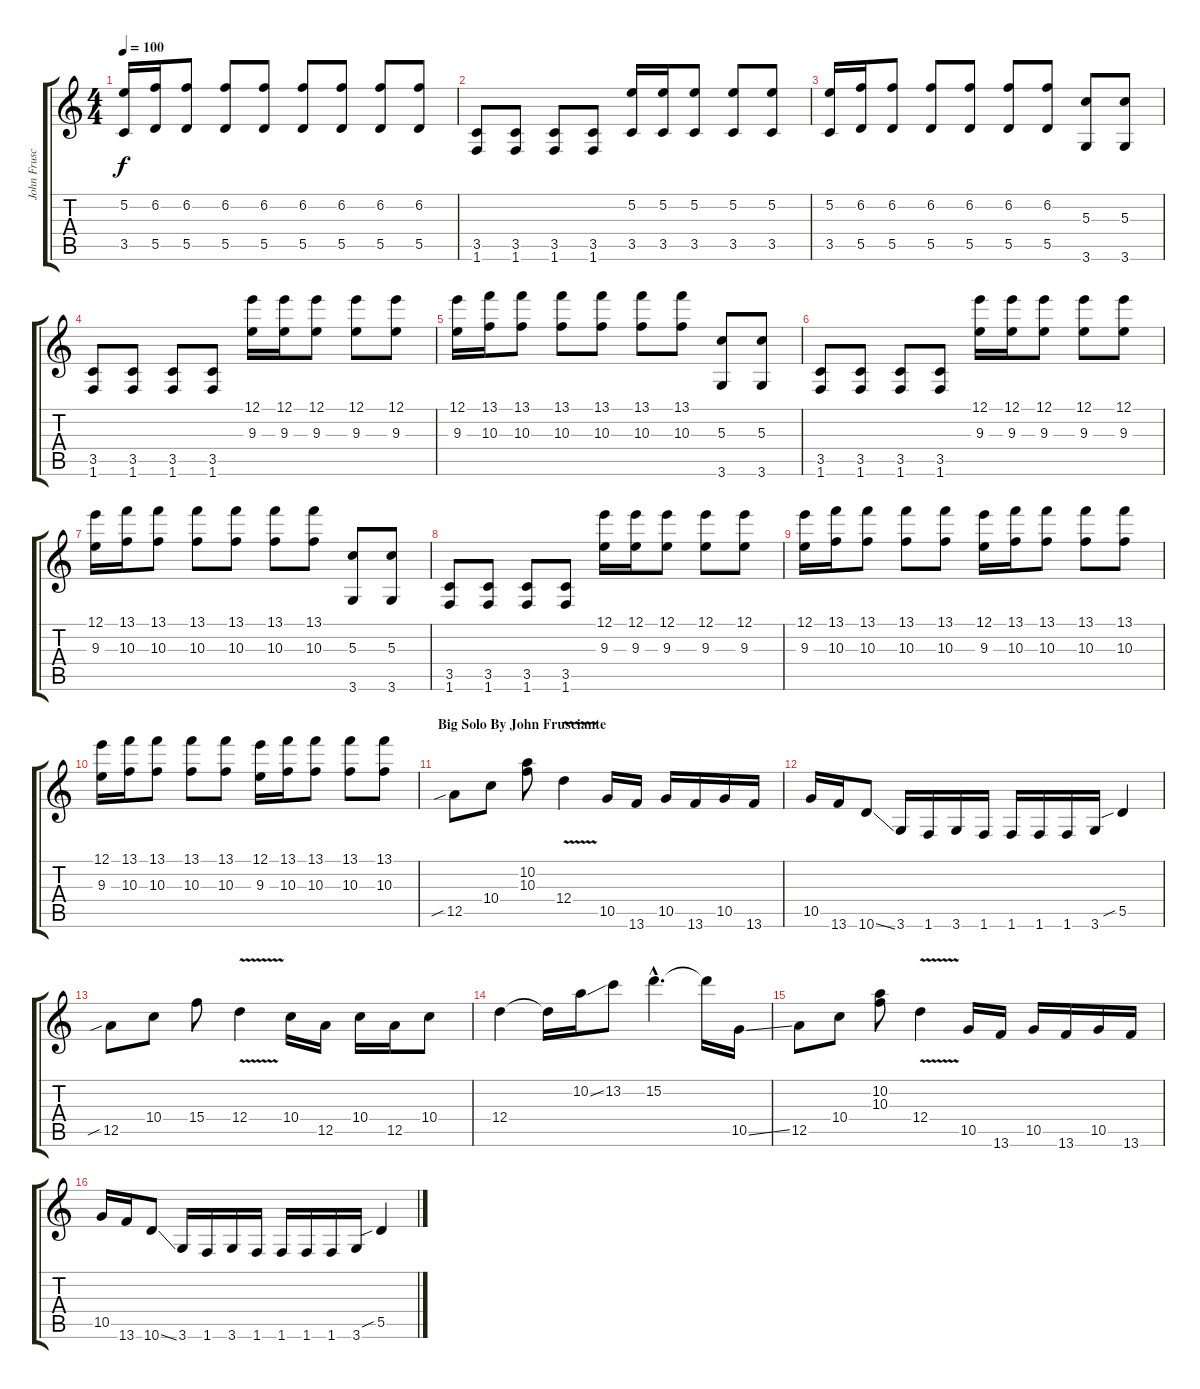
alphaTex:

\track ("John Frusciante - Rythem And Solo Guitar" "John Frusc") {instrument electricguitarclean}
\staff {score tabs}
\tuning (E4 B3 G3 D3 A2 E2) {hide}
\ts (4 4)
\tempo 100
\clef g2
\ks c
(5.2 3.5).16{dy f volume 16 instrument distortionguitar} (6.2 5.5).16 (6.2 5.5).8 (6.2 5.5).8 (6.2 5.5).8 (6.2 5.5).8 (6.2 5.5).8 (6.2 5.5).8 (6.2 5.5).8 |
(3.5 1.6).8{volume 16 instrument distortionguitar} (3.5 1.6).8 (3.5 1.6).8 (3.5 1.6).8 (5.2 3.5).16 (5.2 3.5).16 (5.2 3.5).8 (5.2 3.5).8 (5.2 3.5).8 |
(5.2 3.5).16{volume 16 instrument distortionguitar} (6.2 5.5).16 (6.2 5.5).8 (6.2 5.5).8 (6.2 5.5).8 (6.2 5.5).8 (6.2 5.5).8 (5.3 3.6).8 (5.3 3.6).8 |
(3.5 1.6).8{volume 16 instrument distortionguitar} (3.5 1.6).8 (3.5 1.6).8 (3.5 1.6).8 (12.1 9.3).16 (12.1 9.3).16 (12.1 9.3).8 (12.1 9.3).8 (12.1 9.3).8 |
(12.1 9.3).16{volume 16 instrument distortionguitar} (13.1 10.3).16 (13.1 10.3).8 (13.1 10.3).8 (13.1 10.3).8 (13.1 10.3).8 (13.1 10.3).8 (5.3 3.6).8 (5.3 3.6).8 |
(3.5 1.6).8{volume 16 instrument distortionguitar} (3.5 1.6).8 (3.5 1.6).8 (3.5 1.6).8 (12.1 9.3).16 (12.1 9.3).16 (12.1 9.3).8 (12.1 9.3).8 (12.1 9.3).8 |
(12.1 9.3).16{volume 16 instrument distortionguitar} (13.1 10.3).16 (13.1 10.3).8 (13.1 10.3).8 (13.1 10.3).8 (13.1 10.3).8 (13.1 10.3).8 (5.3 3.6).8 (5.3 3.6).8 |
(3.5 1.6).8{volume 16 instrument distortionguitar} (3.5 1.6).8 (3.5 1.6).8 (3.5 1.6).8 (12.1 9.3).16 (12.1 9.3).16 (12.1 9.3).8 (12.1 9.3).8 (12.1 9.3).8 |
(12.1 9.3).16{volume 14 instrument distortionguitar} (13.1 10.3).16 (13.1 10.3).8 (13.1 10.3).8 (13.1 10.3).8 (12.1 9.3).16 (13.1 10.3).16 (13.1 10.3).8 (13.1 10.3).8 (13.1 10.3).8 |
(12.1 9.3).16{volume 14 instrument distortionguitar} (13.1 10.3).16 (13.1 10.3).8 (13.1 10.3).8 (13.1 10.3).8 (12.1 9.3).16 (13.1 10.3).16 (13.1 10.3).8 (13.1 10.3).8 (13.1 10.3).8 |
\section ("" "Big Solo By John Frusciante")
12.5{sib}.8 10.4.8 (10.2 10.3).8 12.4{v}.4 10.5.16 13.6.16 10.5.16 13.6.16 10.5.16 13.6.16 |
10.5.16 13.6.16 10.6{ss}.8 3.6.16 1.6.16 3.6.16 1.6.16 1.6.16 1.6.16 1.6.16 3.6.16 5.5{sib}.4 |
12.5{sib}.8 10.4.8 15.4.8 12.4{v}.4 10.4.16 12.5.16 10.4.16 12.5.16 10.4.8 |
12.4.4 12.4{t}.16 10.2{ss}.16 13.2.8 15.2{hac}.4{d} 15.2{t}.16 10.5{ss}.16 |
12.5.8 10.4.8 (10.2 10.3).8 12.4{v}.4 10.5.16 13.6.16 10.5.16 13.6.16 10.5.16 13.6.16 |
10.5.16 13.6.16 10.6{ss}.8 3.6.16 1.6.16 3.6.16 1.6.16 1.6.16 1.6.16 1.6.16 3.6.16 5.5{sib}.4
